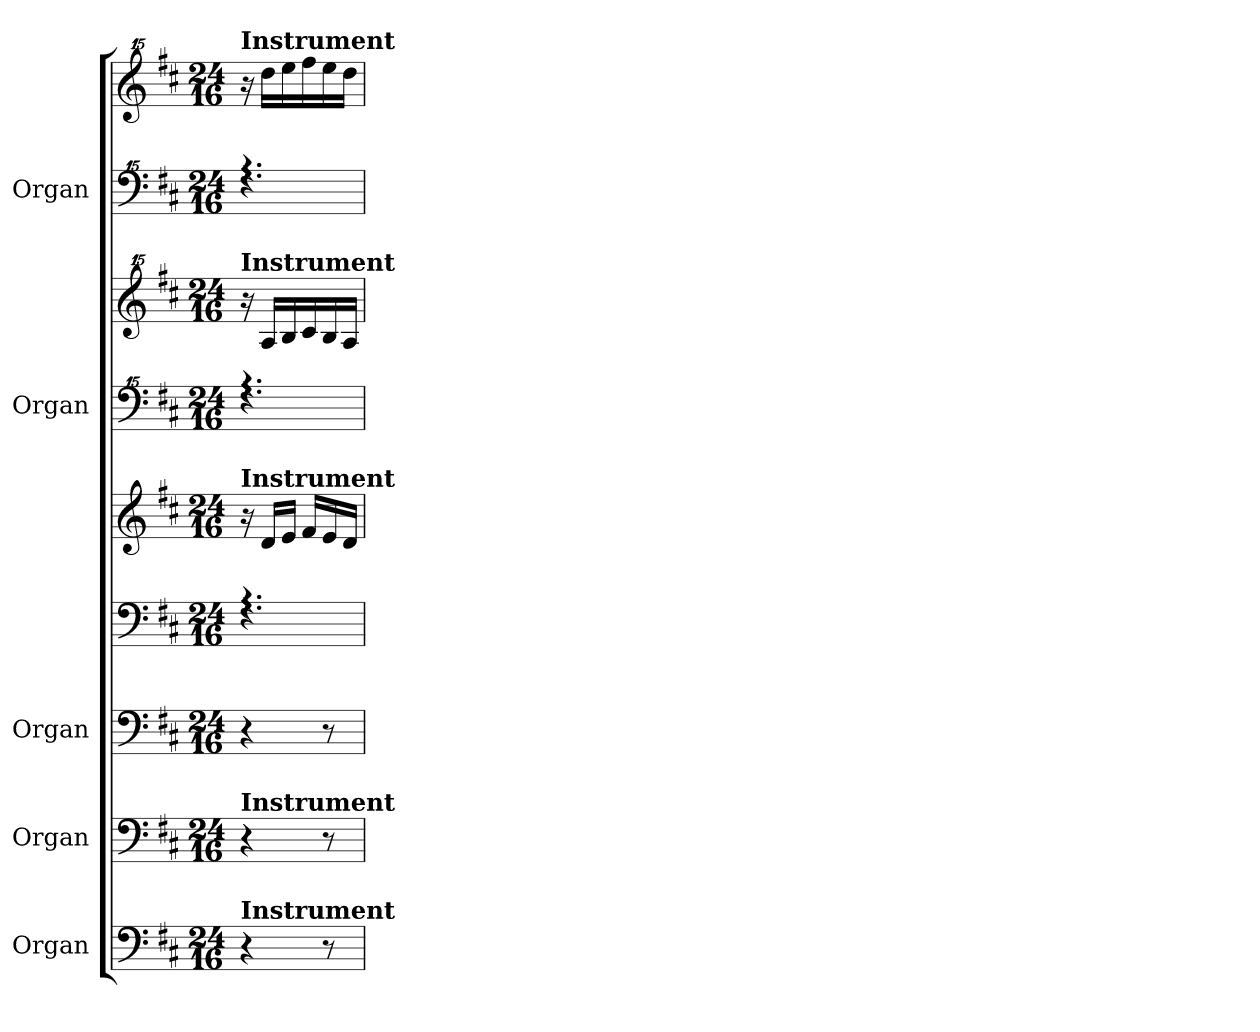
**kern	**kern	**kern	**kern	**kern	**kern	**kern	**kern	**kern
*part5	*part4	*part3	*part3	*part3	*part2	*part2	*part1	*part1
*staff9	*staff8	*staff7	*staff6	*staff5	*staff4	*staff3	*staff2	*staff1
*I"Organ	*I"Organ	*I"Organ	*	*	*I"Organ	*	*I"Organ	*
*I'Org.	*I'Org.	*I'Org.	*	*	*I'Org.	*	*I'Org.	*
*clefF4	*clefF4	*clefF4	*clefF4	*clefG2	*clefF^^4	*clefG^^2	*clefF^^4	*clefG^^2
*k[f#c#]	*k[f#c#]	*k[f#c#]	*k[f#c#]	*k[f#c#]	*k[f#c#]	*k[f#c#]	*k[f#c#]	*k[f#c#]
*M24/16	*M24/16	*M24/16	*M24/16	*M24/16	*M24/16	*M24/16	*M24/16	*M24/16
*MM90	*MM90	*MM90	*MM90	*MM90	*MM90	*MM90	*MM90	*MM90
=	=	=	=	=	=	=	=	=
*	*	*	*^	*	*^	*	*^	*
!	!	!	!	!	!	!	!	!	!	!	!LO:TX:a:B:t=Instrument
!	!	!	!	!	!	!	!	!LO:TX:a:B:t=Instrument	!	!	!
!	!	!	!	!	!LO:TX:a:B:t=Instrument	!	!	!	!	!	!
!	!LO:TX:a:B:t=Instrument	!	!	!	!	!	!	!	!	!	!
!LO:TX:a:B:t=Instrument	!	!	!	!	!	!	!	!	!	!	!
4r	4r	4r	4.r	4.rF	16r	4.r	4.rff	16r	4.r	4.rff	16r
.	.	.	.	.	16d/LL	.	.	16aa/LL	.	.	16dddd\LL
.	.	.	.	.	16e/JJ	.	.	16bb/	.	.	16eeee\
.	.	.	.	.	16f#/LL	.	.	16ccc#/	.	.	16ffff#\
8r	8r	8r	.	.	16e/	.	.	16bb/	.	.	16eeee\
.	.	.	.	.	16d/JJ	.	.	16aa/JJ	.	.	16dddd\JJ
*	*	*	*v	*v	*	*v	*v	*	*v	*v	*
=	=	=	=	=	=	=	=	=
*-	*-	*-	*-	*-	*-	*-	*-	*-
